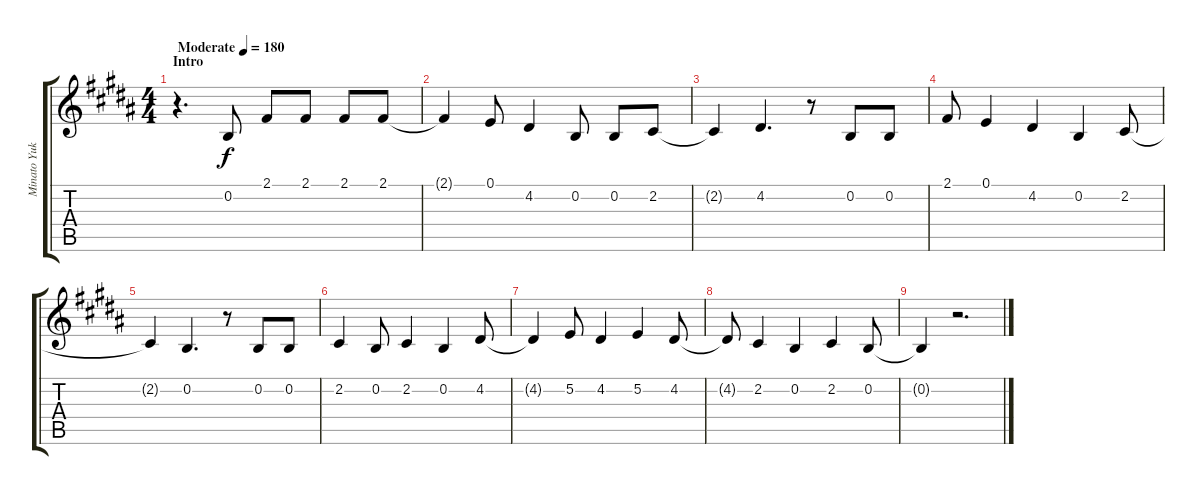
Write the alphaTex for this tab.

\track ("Minato Yukina" "Minato Yuk") {instrument clarinet}
\staff {score tabs}
\tuning (E4 B3 G3 D3 A2 E2) {hide}
\ts (4 4)
\section ("" "Intro")
\tempo (180 "Moderate")
\clef g2
\ks b
r.4{d dy f instrument clarinet} 0.2.8 2.1.8 2.1.8 2.1.8 2.1.8 |
2.1{t}.4 0.1.8 4.2.4 0.2.8 0.2.8 2.2.8 |
2.2{t}.4 4.2.4{d} r.8 0.2.8 0.2.8 |
2.1.8 0.1.4 4.2.4 0.2.4 2.2.8 |
2.2{t}.4 0.2.4{d} r.8 0.2.8 0.2.8 |
2.2.4 0.2.8 2.2.4 0.2.4 4.2.8 |
4.2{t}.4 5.2.8 4.2.4 5.2.4 4.2.8 |
4.2{t}.8 2.2.4 0.2.4 2.2.4 0.2.8 |
0.2{t}.4 r.2{d}
